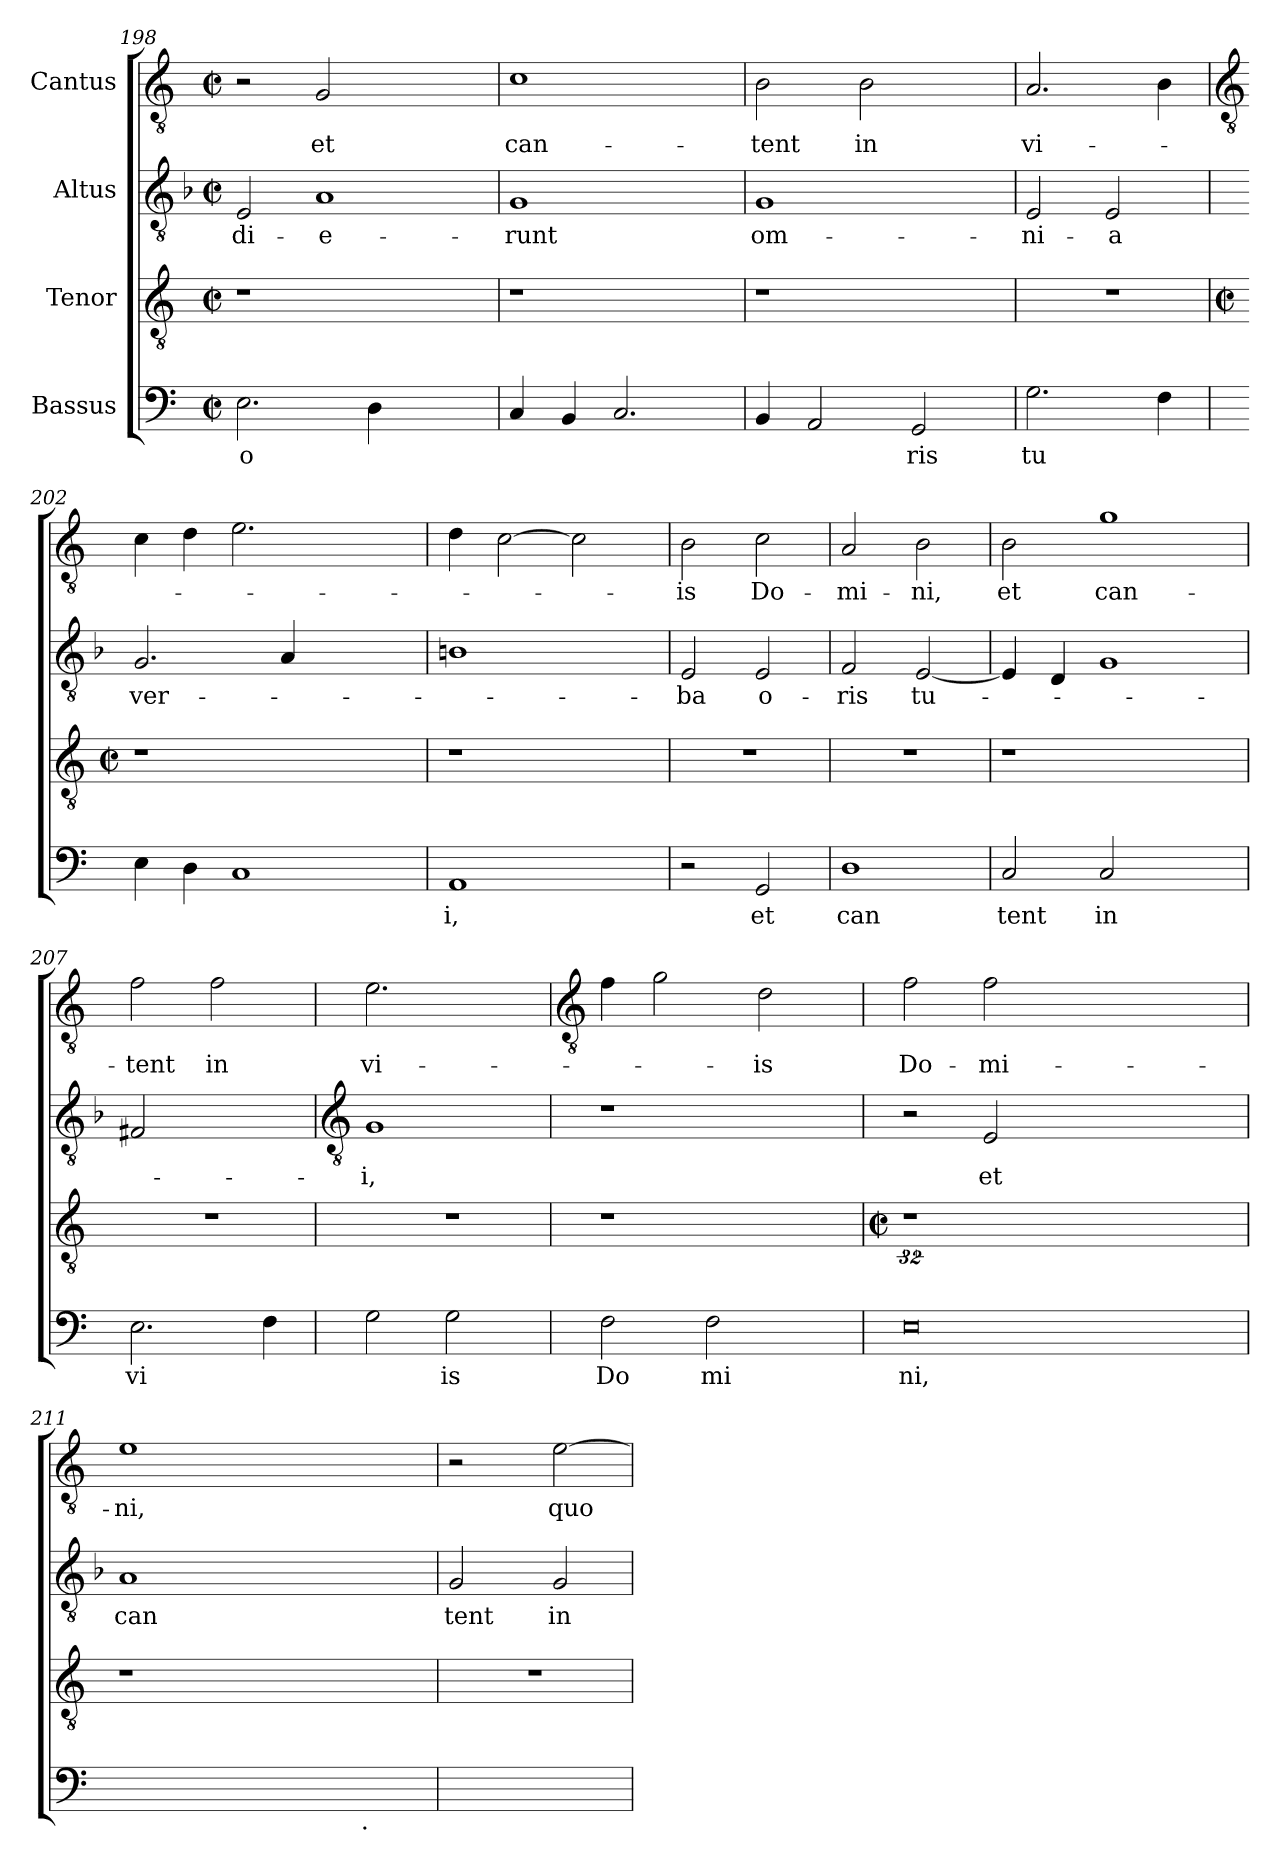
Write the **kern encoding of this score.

**kern	**text	**kern	**kern	**text	**kern	**text
*part4	*part4	*part3	*part2	*part2	*part1	*part1
*staff4	*staff4	*staff3	*staff2	*staff2	*staff1	*staff1
*I"Bassus	*	*I"Tenor	*I"Altus	*	*I"Cantus	*
*clefF4	*	*clefGv2	*clefGv2	*	*clefGv2	*
*k[]	*	*k[]	*k[b-]	*	*k[]	*
*C:	*	*C:	*F:	*	*C:	*
*M2/2	*	*M2/2	*M2/2	*	*M2/2	*
*met(c|)	*	*met(c|)	*met(c|)	*	*met(c|)	*
=198	=198	=198	=198	=198	=198	=198
!	!LO:LY:b	!	!	!LO:LY:b	!	!
2.E\	o	1r	2E/	-di-	2r	.
!	!	!	!	!LO:LY:b	!	!LO:LY:b
.	.	.	1A	-e-	2G/	et
4D\	.	.	.	.	.	.
2ryy	.	2ryy	.	.	2ryy	.
=199	=199	=199	=199	=199	=199	=199
!	!	!	!	!LO:LY:b	!	!LO:LY:b
4C/	.	1r	1G	-runt	1c	can-
4BB/	.	.	.	.	.	.
2.C/	.	.	.	.	.	.
.	.	4ryy	4ryy	.	4ryy	.
=200	=200	=200	=200	=200	=200	=200
!	!	!	!	!LO:LY:b	!	!LO:LY:b
4BB/	.	1r	1G	om-	2B\	-tent
2AA/	.	.	.	.	.	.
!	!	!	!	!	!	!LO:LY:b
.	.	.	.	.	2B\	in
!	!LO:LY:b	!	!	!	!	!
2GG/	ris	.	.	.	.	.
.	.	4ryy	4ryy	.	4ryy	.
=201	=201	=201	=201	=201	=201	=201
!	!LO:LY:b	!	!	!LO:LY:b	!	!LO:LY:b
2.G\	tu	1r	2E/	-ni-	2.A/	vi-
!	!	!	!	!LO:LY:b	!	!
.	.	.	2E/	-a	.	.
4F\	.	.	.	.	4B\	.
!!LO:LB:g=z
=202	=202	=202	=202	=202	=202	=202
*	*	*	*	*	*clefGv2	*
*	*	*M2/2	*	*	*	*
*	*	*met(c|)	*	*	*	*
!	!	!	!	!LO:LY:b	!	!
4E\	.	1r	2.G/	ver-	4c\	.
4D\	.	.	.	.	4d\	.
1C	.	.	.	.	2.e\	.
.	.	.	4A/	.	.	.
.	.	2ryy	2ryy	.	.	.
.	.	.	.	.	4ryy	.
=203A	=203A	=203A	=203A	=203A	=203A	=203A
!	!LO:LY:b	!	!	!	!	!
1AA	i,	1r	1Bn	.	4d\	.
.	.	.	.	.	[2c\	.
.	.	.	.	.	2c\]	.
4ryy	.	4ryy	4ryy	.	.	.
=204A	=204A	=204A	=204A	=204A	=204A	=204A
!	!	!	!	!LO:LY:b	!	!LO:LY:b
2r	.	1r	2E/	-ba	2B\	-is
!	!LO:LY:b	!	!	!LO:LY:b	!	!LO:LY:b
2GG/	et	.	2E/	o-	2c\	Do-
=205A	=205A	=205A	=205A	=205A	=205A	=205A
!	!LO:LY:b	!	!	!LO:LY:b	!	!LO:LY:b
1D	can	1r	2F/	-ris	2A/	-mi-
!	!	!	!	!LO:LY:b	!	!LO:LY:b
.	.	.	[2E/	tu-	2B\	-ni,
!!LO:LB:g=z
=206A	=206A	=206A	=206A	=206A	=206A	=206A
!	!LO:LY:b	!	!	!	!	!LO:LY:b
2C/	tent	1r	4E/]	.	2B\	et
.	.	.	4D/	.	.	.
!	!LO:LY:b	!	!	!	!	!LO:LY:b
2C/	in	.	1G	.	1g	can-
2ryy	.	2ryy	.	.	.	.
=207	=207	=207	=207	=207	=207	=207
!	!LO:LY:b	!	!	!	!	!LO:LY:b
2.E\	vi	1r	2F#X/	.	2f\	-tent
!	!	!	!	!	!	!LO:LY:b
.	.	.	2ryy	.	2f\	in
4F\	.	.	.	.	.	.
!!LO:LB:g=z
=209A	=209A	=209A	=209A	=209A	=209A	=209A
*	*	*	*clefGv2	*	*	*
!	!	!	!	!LO:LY:b	!	!LO:LY:b
2G\	.	1r	1G	-i,	2.e\	vi-
!	!LO:LY:b	!	!	!	!	!
2G\	is	.	.	.	.	.
.	.	.	.	.	4ryy	.
!!LO:LB:g=z
=210	=210	=210	=210	=210	=210	=210
*	*	*	*	*	*clefGv2	*
!	!LO:LY:b	!	!	!	!	!
2F\	Do	1r	1r	.	4f\	.
.	.	.	.	.	2g\	.
!	!LO:LY:b	!	!	!	!	!
2F\	mi	.	.	.	.	.
!	!	!	!	!	!	!LO:LY:b
.	.	.	.	.	2d\	-is
4ryy	.	4ryy	4ryy	.	.	.
!!LO:LB:g=z
=210A	=210A	=210A	=210A	=210A	=210A	=210A
*	*	*M2/2	*	*	*	*
*	*	*met(c|)	*	*	*	*
!	!LO:LY:b	!	!	!	!	!LO:LY:b
0E	ni,	32%41r	2r	.	2f\	Do-
!	!	!	!	!LO:LY:b	!	!LO:LY:b
.	.	.	2E/	et	2f\	-mi-
.	.	.	1ryy	.	1ryy	.
.	.	2ryy	.	.	.	.
.	.	8..ryy	.	.	.	.
=211A	=211A	=211A	=211A	=211A	=211A	=211A
!	!	!	!	!LO:LY:b	!	!LO:LY:b
4ryy	.	1r	1A	can	1e	-ni,
4ryy	.	.	.	.	.	.
4ryy	.	.	.	.	.	.
32ryy	.	.	.	.	.	.
32ryy	.	.	.	.	.	.
32ryy	.	.	.	.	.	.
32ryy	.	.	.	.	.	.
32ryy	.	.	.	.	.	.
32ryy	.	.	.	.	.	.
!LO:TX:b:t=.	!	!	!	!	!	!
32ryy	.	.	.	.	.	.
4ryy	.	.	.	.	.	.
.	.	8..ryy	8..ryy	.	8..ryy	.
=212A	=212A	=212A	=212A	=212A	=212A	=212A
!	!	!	!	!LO:LY:b	!	!
4ryy	.	1r	2G/	tent	2r	.
4ryy	.	.	.	.	.	.
!	!	!	!	!LO:LY:b	!	!LO:LY:b
2ryy	.	.	2G/	in	[2e\	quo-
=	=	=	=	=	=	=
*-	*-	*-	*-	*-	*-	*-
